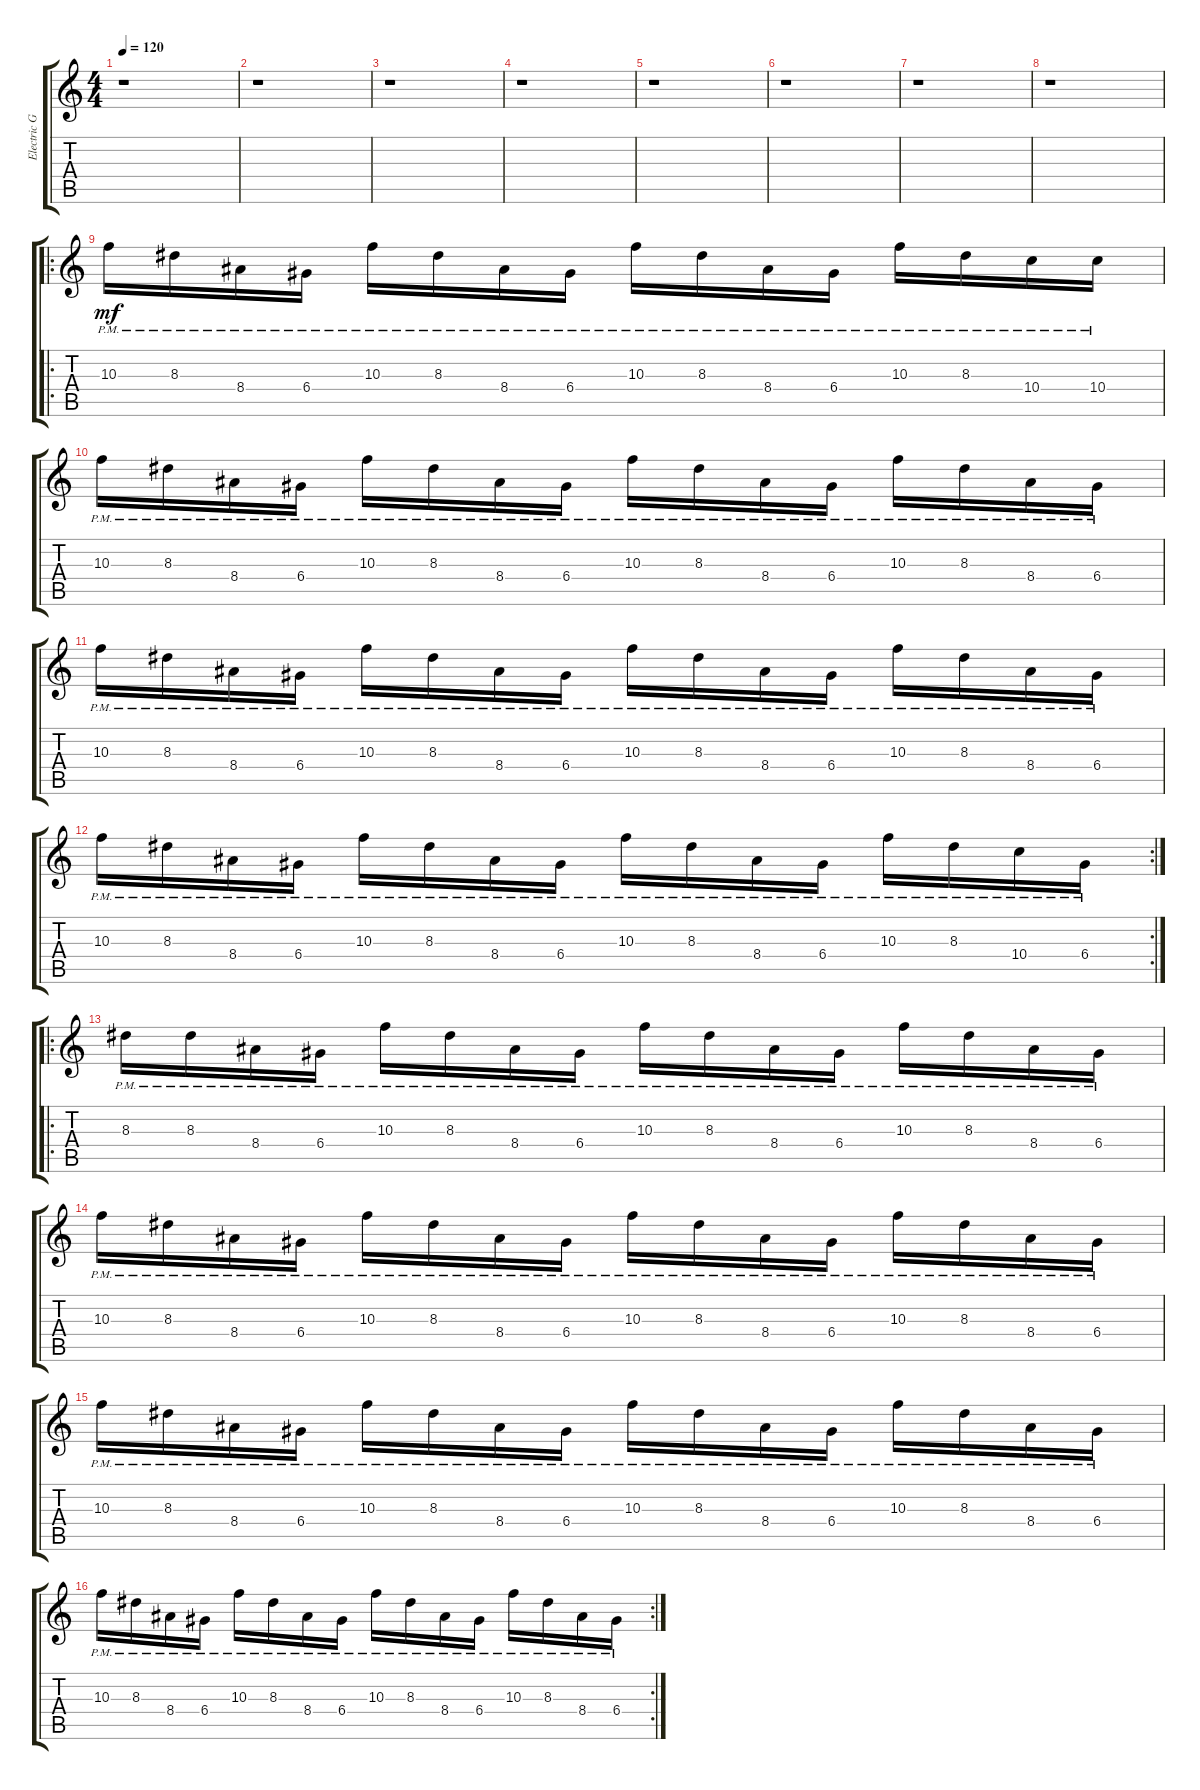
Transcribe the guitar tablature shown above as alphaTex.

\track ("Electric Guitar" "Electric G") {instrument overdrivenguitar}
\staff {score tabs}
\tuning (E4 B3 G3 D3 A2 E2) {hide}
\ts (4 4)
\tempo 120
\clef g2
\ks c
r.1{dy mf} |
r.1 |
r.1 |
r.1 |
r.1 |
r.1 |
r.1 |
r.1 |
\ro
10.3{pm}.16 8.3{pm}.16 8.4{pm}.16 6.4{pm}.16 10.3{pm}.16 8.3{pm}.16 8.4{pm}.16 6.4{pm}.16 10.3{pm}.16 8.3{pm}.16 8.4{pm}.16 6.4{pm}.16 10.3{pm}.16 8.3{pm}.16 10.4{pm}.16 10.4{pm}.16 |
10.3{pm}.16 8.3{pm}.16 8.4{pm}.16 6.4{pm}.16 10.3{pm}.16 8.3{pm}.16 8.4{pm}.16 6.4{pm}.16 10.3{pm}.16 8.3{pm}.16 8.4{pm}.16 6.4{pm}.16 10.3{pm}.16 8.3{pm}.16 8.4{pm}.16 6.4{pm}.16 |
10.3{pm}.16 8.3{pm}.16 8.4{pm}.16 6.4{pm}.16 10.3{pm}.16 8.3{pm}.16 8.4{pm}.16 6.4{pm}.16 10.3{pm}.16 8.3{pm}.16 8.4{pm}.16 6.4{pm}.16 10.3{pm}.16 8.3{pm}.16 8.4{pm}.16 6.4{pm}.16 |
\rc 2
10.3{pm}.16 8.3{pm}.16 8.4{pm}.16 6.4{pm}.16 10.3{pm}.16 8.3{pm}.16 8.4{pm}.16 6.4{pm}.16 10.3{pm}.16 8.3{pm}.16 8.4{pm}.16 6.4{pm}.16 10.3{pm}.16 8.3{pm}.16 10.4{pm}.16 6.4{pm}.16 |
\ro
8.3{pm}.16 8.3{pm}.16 8.4{pm}.16 6.4{pm}.16 10.3{pm}.16 8.3{pm}.16 8.4{pm}.16 6.4{pm}.16 10.3{pm}.16 8.3{pm}.16 8.4{pm}.16 6.4{pm}.16 10.3{pm}.16 8.3{pm}.16 8.4{pm}.16 6.4{pm}.16 |
10.3{pm}.16 8.3{pm}.16 8.4{pm}.16 6.4{pm}.16 10.3{pm}.16 8.3{pm}.16 8.4{pm}.16 6.4{pm}.16 10.3{pm}.16 8.3{pm}.16 8.4{pm}.16 6.4{pm}.16 10.3{pm}.16 8.3{pm}.16 8.4{pm}.16 6.4{pm}.16 |
10.3{pm}.16 8.3{pm}.16 8.4{pm}.16 6.4{pm}.16 10.3{pm}.16 8.3{pm}.16 8.4{pm}.16 6.4{pm}.16 10.3{pm}.16 8.3{pm}.16 8.4{pm}.16 6.4{pm}.16 10.3{pm}.16 8.3{pm}.16 8.4{pm}.16 6.4{pm}.16 |
\rc 2
10.3{pm}.16 8.3{pm}.16 8.4{pm}.16 6.4{pm}.16 10.3{pm}.16 8.3{pm}.16 8.4{pm}.16 6.4{pm}.16 10.3{pm}.16 8.3{pm}.16 8.4{pm}.16 6.4{pm}.16 10.3{pm}.16 8.3{pm}.16 8.4{pm}.16 6.4{pm}.16
